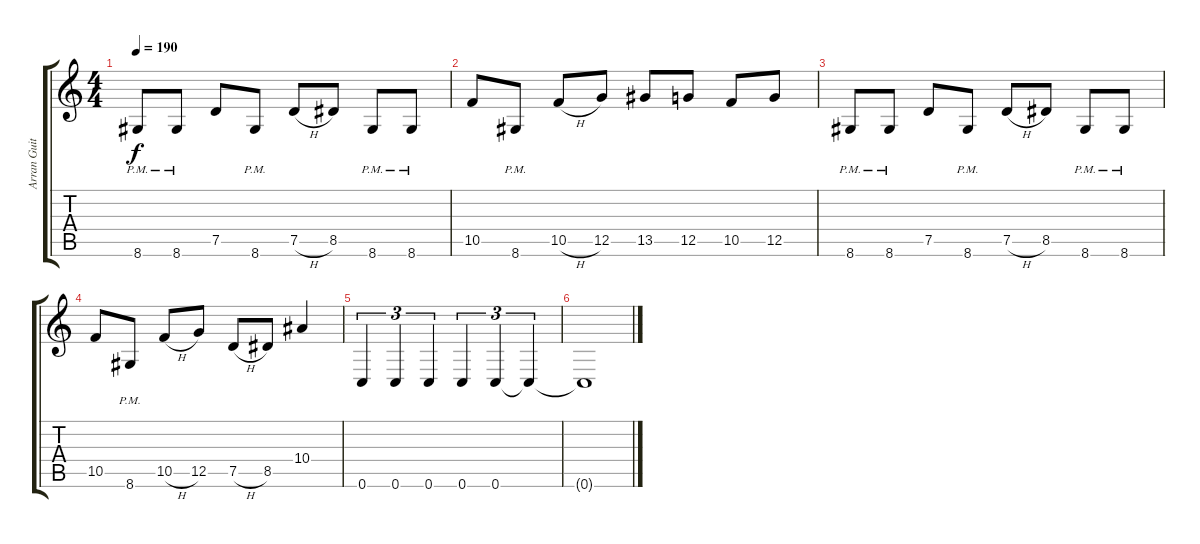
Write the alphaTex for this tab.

\track ("Arran Guitar" "Arran Guit") {instrument distortionguitar}
\staff {score tabs}
\tuning (D4 A3 F3 C3 G2 C2) {hide}
\ts (4 4)
\tempo 190
\clef g2
\ks c
8.6{pm}.8{dy f} 8.6{pm}.8 7.5.8 8.6{pm}.8 7.5{h}.8 8.5.8 8.6{pm}.8 8.6{pm}.8 |
10.5.8 8.6{pm}.8 10.5{h}.8 12.5.8 13.5.8 12.5.8 10.5.8 12.5.8 |
8.6{pm}.8 8.6{pm}.8 7.5.8 8.6{pm}.8 7.5{h}.8 8.5.8 8.6{pm}.8 8.6{pm}.8 |
10.5.8 8.6{pm}.8 10.5{h}.8 12.5.8 7.5{h}.8 8.5.8 10.4.4 |
0.6.4{tu (3 2)} 0.6.4{tu (3 2)} 0.6.4{tu (3 2)} 0.6.4{tu (3 2)} 0.6.4{tu (3 2)} 0.6{t}.4{tu (3 2)} |
0.6{t}.1
